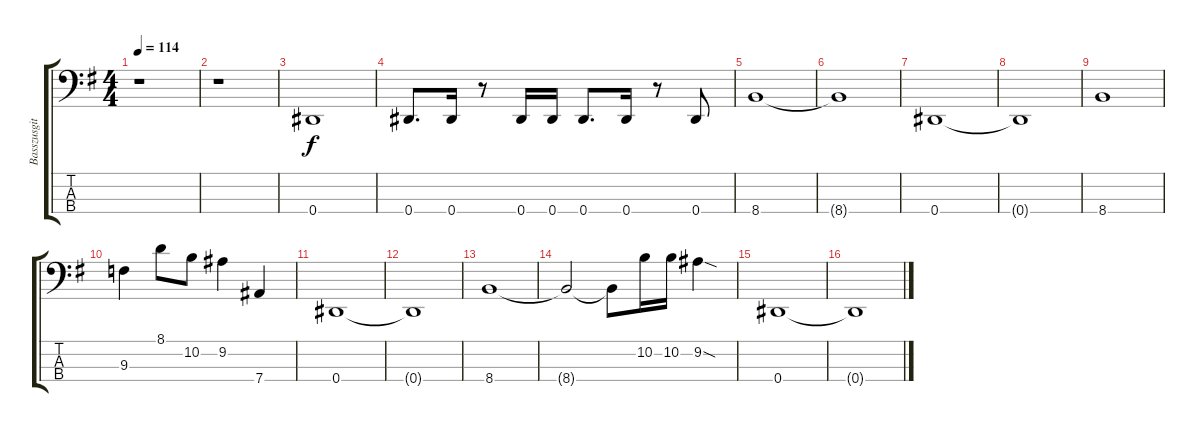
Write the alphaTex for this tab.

\track ("Basszusgitár (Barry Dunaway)" "Basszusgit") {instrument electricbassfinger}
\staff {score tabs}
\tuning (Gb2 Db2 Ab1 Eb1) {hide}
\ts (4 4)
\tempo 114
\clef f4
\ks g
r.1{dy f instrument electricbassfinger} |
r.1 |
0.4.1 |
0.4.8{d} 0.4.16 r.8 0.4.16 0.4.16 0.4.8{d} 0.4.16 r.8 0.4.8 |
8.4.1 |
8.4{t}.1 |
0.4.1 |
0.4{t}.1 |
8.4.1 |
9.3.4 8.1.8 10.2.8 9.2.4 7.4.4 |
0.4.1 |
0.4{t}.1 |
8.4.1 |
8.4{t}.2 8.4{t}.8 10.2.16 10.2.16 9.2{sod}.4 |
0.4.1 |
0.4{t}.1
